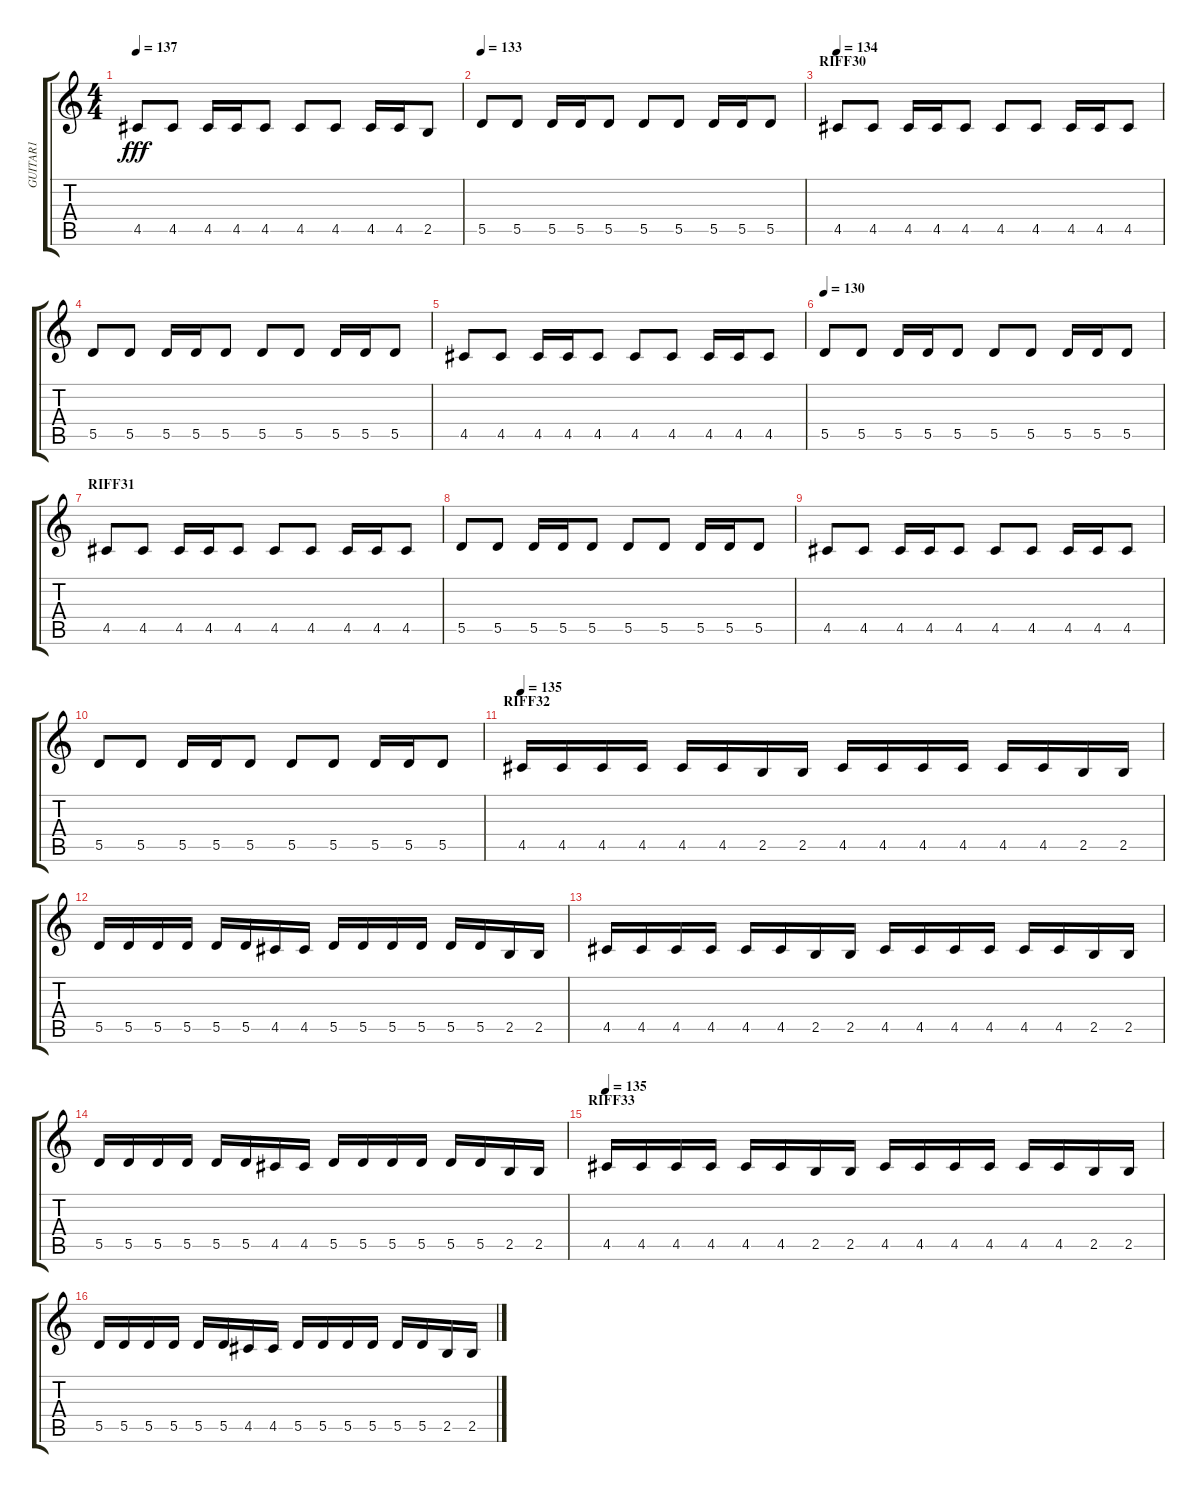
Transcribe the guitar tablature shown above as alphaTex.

\track ("GUITAR1" "GUITAR1") {instrument distortionguitar}
\staff {score tabs}
\tuning (E4 B3 G3 D3 A2 E2) {hide}
\ts (4 4)
\tempo 137
\clef g2
\ks c
4.5.8{dy fff} 4.5.8 4.5.16 4.5.16 4.5.8 4.5.8 4.5.8 4.5.16 4.5.16 2.5.8 |
\tempo 133
5.5.8 5.5.8 5.5.16 5.5.16 5.5.8 5.5.8 5.5.8 5.5.16 5.5.16 5.5.8 |
\section ("" "RIFF30")
\tempo 134
4.5.8 4.5.8 4.5.16 4.5.16 4.5.8 4.5.8 4.5.8 4.5.16 4.5.16 4.5.8 |
5.5.8 5.5.8 5.5.16 5.5.16 5.5.8 5.5.8 5.5.8 5.5.16 5.5.16 5.5.8 |
4.5.8 4.5.8 4.5.16 4.5.16 4.5.8 4.5.8 4.5.8 4.5.16 4.5.16 4.5.8 |
\tempo 130
5.5.8 5.5.8 5.5.16 5.5.16 5.5.8 5.5.8 5.5.8 5.5.16 5.5.16 5.5.8 |
\section ("" "RIFF31")
4.5.8 4.5.8 4.5.16 4.5.16 4.5.8 4.5.8 4.5.8 4.5.16 4.5.16 4.5.8 |
5.5.8 5.5.8 5.5.16 5.5.16 5.5.8 5.5.8 5.5.8 5.5.16 5.5.16 5.5.8 |
4.5.8 4.5.8 4.5.16 4.5.16 4.5.8 4.5.8 4.5.8 4.5.16 4.5.16 4.5.8 |
5.5.8 5.5.8 5.5.16 5.5.16 5.5.8 5.5.8 5.5.8 5.5.16 5.5.16 5.5.8 |
\section ("" "RIFF32")
\tempo 135
4.5.16 4.5.16 4.5.16 4.5.16 4.5.16 4.5.16 2.5.16 2.5.16 4.5.16 4.5.16 4.5.16 4.5.16 4.5.16 4.5.16 2.5.16 2.5.16 |
5.5.16 5.5.16 5.5.16 5.5.16 5.5.16 5.5.16 4.5.16 4.5.16 5.5.16 5.5.16 5.5.16 5.5.16 5.5.16 5.5.16 2.5.16 2.5.16 |
4.5.16 4.5.16 4.5.16 4.5.16 4.5.16 4.5.16 2.5.16 2.5.16 4.5.16 4.5.16 4.5.16 4.5.16 4.5.16 4.5.16 2.5.16 2.5.16 |
5.5.16 5.5.16 5.5.16 5.5.16 5.5.16 5.5.16 4.5.16 4.5.16 5.5.16 5.5.16 5.5.16 5.5.16 5.5.16 5.5.16 2.5.16 2.5.16 |
\section ("" "RIFF33")
\tempo 135
4.5.16 4.5.16 4.5.16 4.5.16 4.5.16 4.5.16 2.5.16 2.5.16 4.5.16 4.5.16 4.5.16 4.5.16 4.5.16 4.5.16 2.5.16 2.5.16 |
5.5.16 5.5.16 5.5.16 5.5.16 5.5.16 5.5.16 4.5.16 4.5.16 5.5.16 5.5.16 5.5.16 5.5.16 5.5.16 5.5.16 2.5.16 2.5.16
